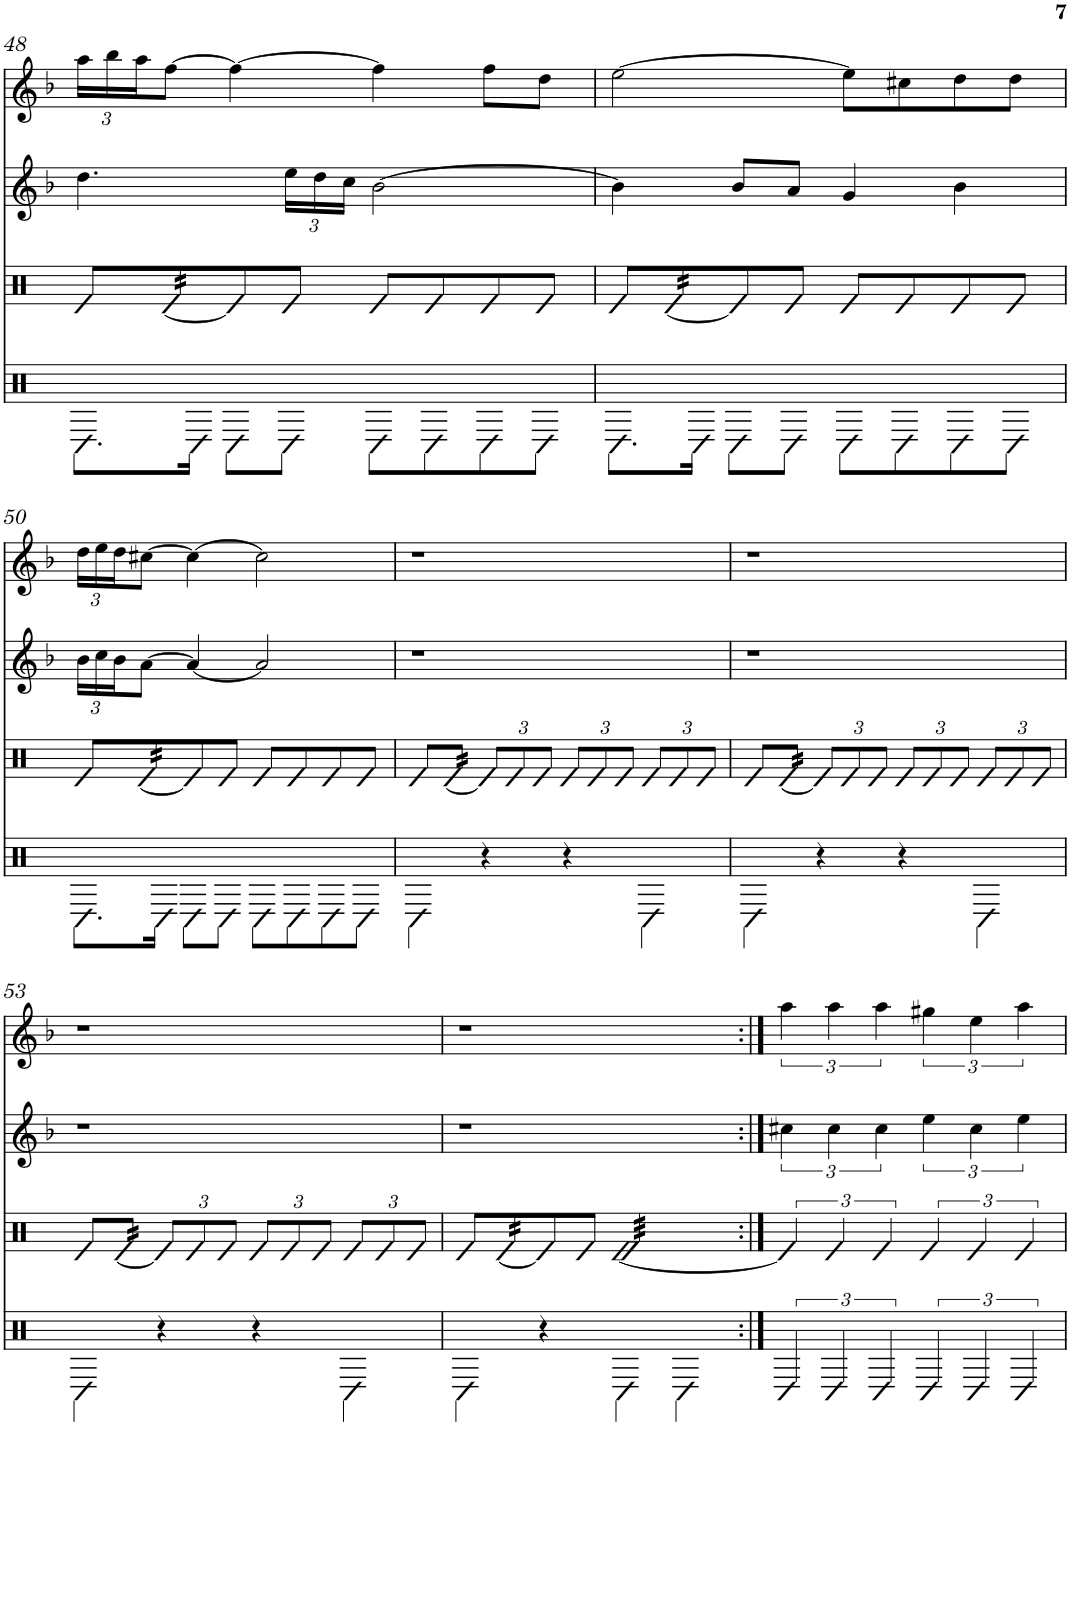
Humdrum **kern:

**kern	**kern	**kern	**kern
*part4	*part3	*part2	*part1
*staff4	*staff3	*staff2	*staff1
*I"Timbal	*I"Caixa	*I"Gralla 2	*I"Gralla 1
!!LO:PB:g=z
*clefX	*clefX	*clefG2	*clefG2
*	*Trd14c24	*	*Trd8c14
*k[]	*k[]	*k[b-]	*k[b-]
*M4/4	*M4/4	*M4/4	*M4/4
*met(c)	*met(c)	*met(c)	*met(c)
*	*	*	*Xbrackettup
=48	=48	=48	=48
8.C\L	8e/L	4.dd\	24aa\LL
.	.	.	24bb-\
.	.	.	24aa\J
*	*tremolo	*	*
.	[32e/	.	[8ff\J
.	32e/	.	.
16C\Jk	32e/	.	.
.	32e/	.	.
*	*Xtremolo	*	*
8C\L	8e/]	.	4ff\_
*	*	*Xbrackettup	*
8C\J	8e/J	24ee\LL	.
.	.	24dd\	.
.	.	24cc\JJ	.
8C\L	8e/L	[2b-\	4ff\]
8C\	8e/	.	.
8C\	8e/	.	8ff\L
8C\J	8e/J	.	8dd\J
=49	=49	=49	=49
8.C\L	8e/L	4b-\]	[2ee\
*	*tremolo	*	*
.	[32e/	.	.
.	32e/	.	.
16C\Jk	32e/	.	.
.	32e/	.	.
*	*Xtremolo	*	*
8C\L	8e/]	8b-/L	.
8C\J	8e/J	8a/J	.
8C\L	8e/L	4g/	8ee\L]
8C\	8e/	.	8cc#X\
8C\	8e/	4b-\	8dd\
8C\J	8e/J	.	8dd\J
!!LO:LB:g=z
=50	=50	=50	=50
8.C\L	8e/L	24b-\LL	24dd\LL
.	.	24cc\	24ee\
.	.	24b-\J	24dd\J
*	*tremolo	*	*
.	[32e/	[8a\J	[8cc#X\J
.	32e/	.	.
16C\Jk	32e/	.	.
.	32e/	.	.
*	*Xtremolo	*	*
8C\L	8e/]	4a/_	4cc#\_
8C\J	8e/J	.	.
8C\L	8e/L	2a/]	2cc#\]
8C\	8e/	.	.
8C\	8e/	.	.
8C\J	8e/J	.	.
=51	=51	=51	=51
4C\	8e/L	1r	1r
*	*tremolo	*	*
.	[32e/	.	.
.	32e/	.	.
.	32e/	.	.
.	32e/JJJ	.	.
*	*Xtremolo	*	*
*	*Xbrackettup	*	*
4r	12e/L]	.	.
.	12e/	.	.
.	12e/J	.	.
4r	12e/L	.	.
.	12e/	.	.
.	12e/J	.	.
4C\	12e/L	.	.
.	12e/	.	.
.	12e/J	.	.
=52	=52	=52	=52
4C\	8e/L	1r	1r
*	*tremolo	*	*
.	[32e/	.	.
.	32e/	.	.
.	32e/	.	.
.	32e/JJJ	.	.
*	*Xtremolo	*	*
4r	12e/L]	.	.
.	12e/	.	.
.	12e/J	.	.
4r	12e/L	.	.
.	12e/	.	.
.	12e/J	.	.
4C\	12e/L	.	.
.	12e/	.	.
.	12e/J	.	.
!!LO:LB:g=z
=53	=53	=53	=53
4C\	8e/L	1r	1r
*	*tremolo	*	*
.	[32e/	.	.
.	32e/	.	.
.	32e/	.	.
.	32e/JJJ	.	.
*	*Xtremolo	*	*
4r	12e/L]	.	.
.	12e/	.	.
.	12e/J	.	.
4r	12e/L	.	.
.	12e/	.	.
.	12e/J	.	.
4C\	12e/L	.	.
.	12e/	.	.
.	12e/J	.	.
=54	=54	=54	=54
4C\	8e/L	1r	1r
*	*tremolo	*	*
.	[32e/	.	.
.	32e/	.	.
.	32e/	.	.
.	32e/	.	.
*	*Xtremolo	*	*
4r	8e/]	.	.
.	8e/J	.	.
*	*tremolo	*	*
4C\	[32e/LLL	.	.
.	32e/	.	.
.	32e/	.	.
.	32e/	.	.
.	32e/	.	.
.	32e/	.	.
.	32e/	.	.
.	32e/	.	.
4C\	32e/	.	.
.	32e/	.	.
.	32e/	.	.
.	32e/	.	.
.	32e/	.	.
.	32e/	.	.
.	32e/	.	.
.	32e/JJJ	.	.
*	*Xtremolo	*	*
=55:|!	=55:|!	=55:|!	=55:|!
*	*brackettup	*brackettup	*brackettup
6C/	6e/]	6cc#X\	6aa\
6C/	6e/	6cc#\	6aa\
6C/	6e/	6cc#\	6aa\
6C/	6e/	6ee\	6gg#X\
6C/	6e/	6cc#\	6ee\
6C/	6e/	6ee\	6aa\
=	=	=	=
*-	*-	*-	*-
